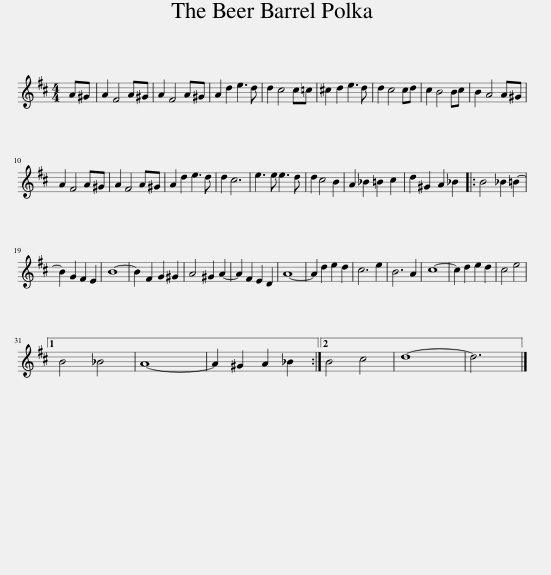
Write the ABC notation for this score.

X:1
L:1/8
M:4/4
I:linebreak $
K:D
V:1 treble
V:1
 A^G | A2 F4 A^G | A2 F4 A^G | A2 d2 e3 d | d2 c4 c=c | %5
 ^c2 d2 e3 d | d2 c4 cd | c2 B4 Bc | B2 A4 A^G |$ A2 F4 A^G | %10
 A2 F4 A^G | A2 d2 e3 d | d2 c6 | e3 e e3 d | d2 c4 B2 | %15
 A2 _B2 =B2 c2 | d2 ^G2 A2 _B2 |: B4 _B2 =B2- |$ B2 G2 F2 E2 | B8- | %20
 B2 F2 G2 ^G2 | A4 ^G2 A2- | A2 F2 E2 D2 | A8- | A2 d2 e2 d2 | %25
 c6 e2 | B6 A2 | c8- | c2 d2 e2 d2 | c4 e4 |1$ %30
 B4 _B4 | A8- | A2 ^G2 A2 _B2 :|2 B4 c4 | d8- | %35
 d6 |] %36
